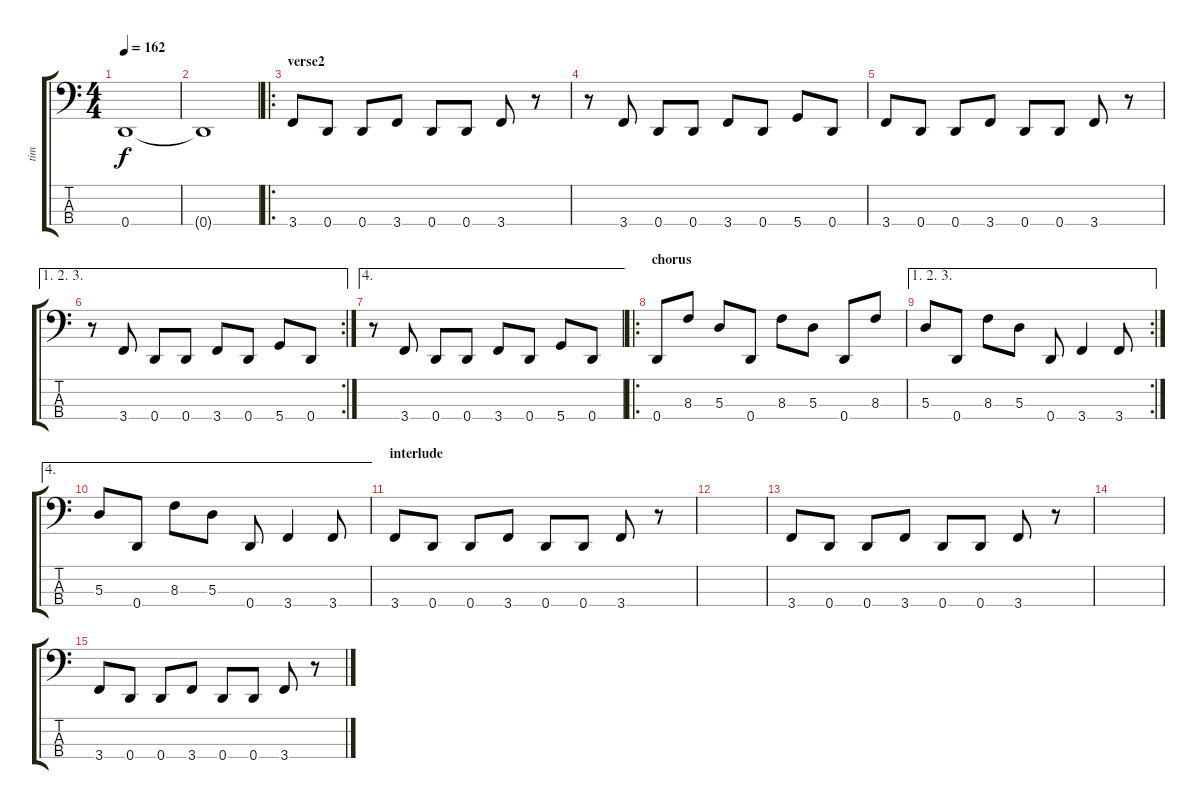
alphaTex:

\track ("tim" "tim") {instrument electricbassfinger}
\staff {score tabs}
\tuning (G2 D2 A1 D1) {hide}
\ts (4 4)
\tempo 162
\clef f4
\ks c
0.4.1{dy f} |
0.4{t}.1 |
\ro
\section ("" "verse2")
3.4.8 0.4.8 0.4.8 3.4.8 0.4.8 0.4.8 3.4.8 r.8 |
r.8 3.4.8 0.4.8 0.4.8 3.4.8 0.4.8 5.4.8 0.4.8 |
3.4.8 0.4.8 0.4.8 3.4.8 0.4.8 0.4.8 3.4.8 r.8 |
\ae (1 2 3)
\rc 2
r.8 3.4.8 0.4.8 0.4.8 3.4.8 0.4.8 5.4.8 0.4.8 |
\ae 4
r.8 3.4.8 0.4.8 0.4.8 3.4.8 0.4.8 5.4.8 0.4.8 |
\ro
\section ("" "chorus")
0.4.8 8.3.8 5.3.8 0.4.8 8.3.8 5.3.8 0.4.8 8.3.8 |
\ae (1 2 3)
\rc 2
5.3.8 0.4.8 8.3.8 5.3.8 0.4.8 3.4.4 3.4.8 |
\ae 4
5.3.8 0.4.8 8.3.8 5.3.8 0.4.8 3.4.4 3.4.8 |
\section ("" "interlude")
3.4.8 0.4.8 0.4.8 3.4.8 0.4.8 0.4.8 3.4.8 r.8 |
|
3.4.8 0.4.8 0.4.8 3.4.8 0.4.8 0.4.8 3.4.8 r.8 |
|
3.4.8 0.4.8 0.4.8 3.4.8 0.4.8 0.4.8 3.4.8 r.8
